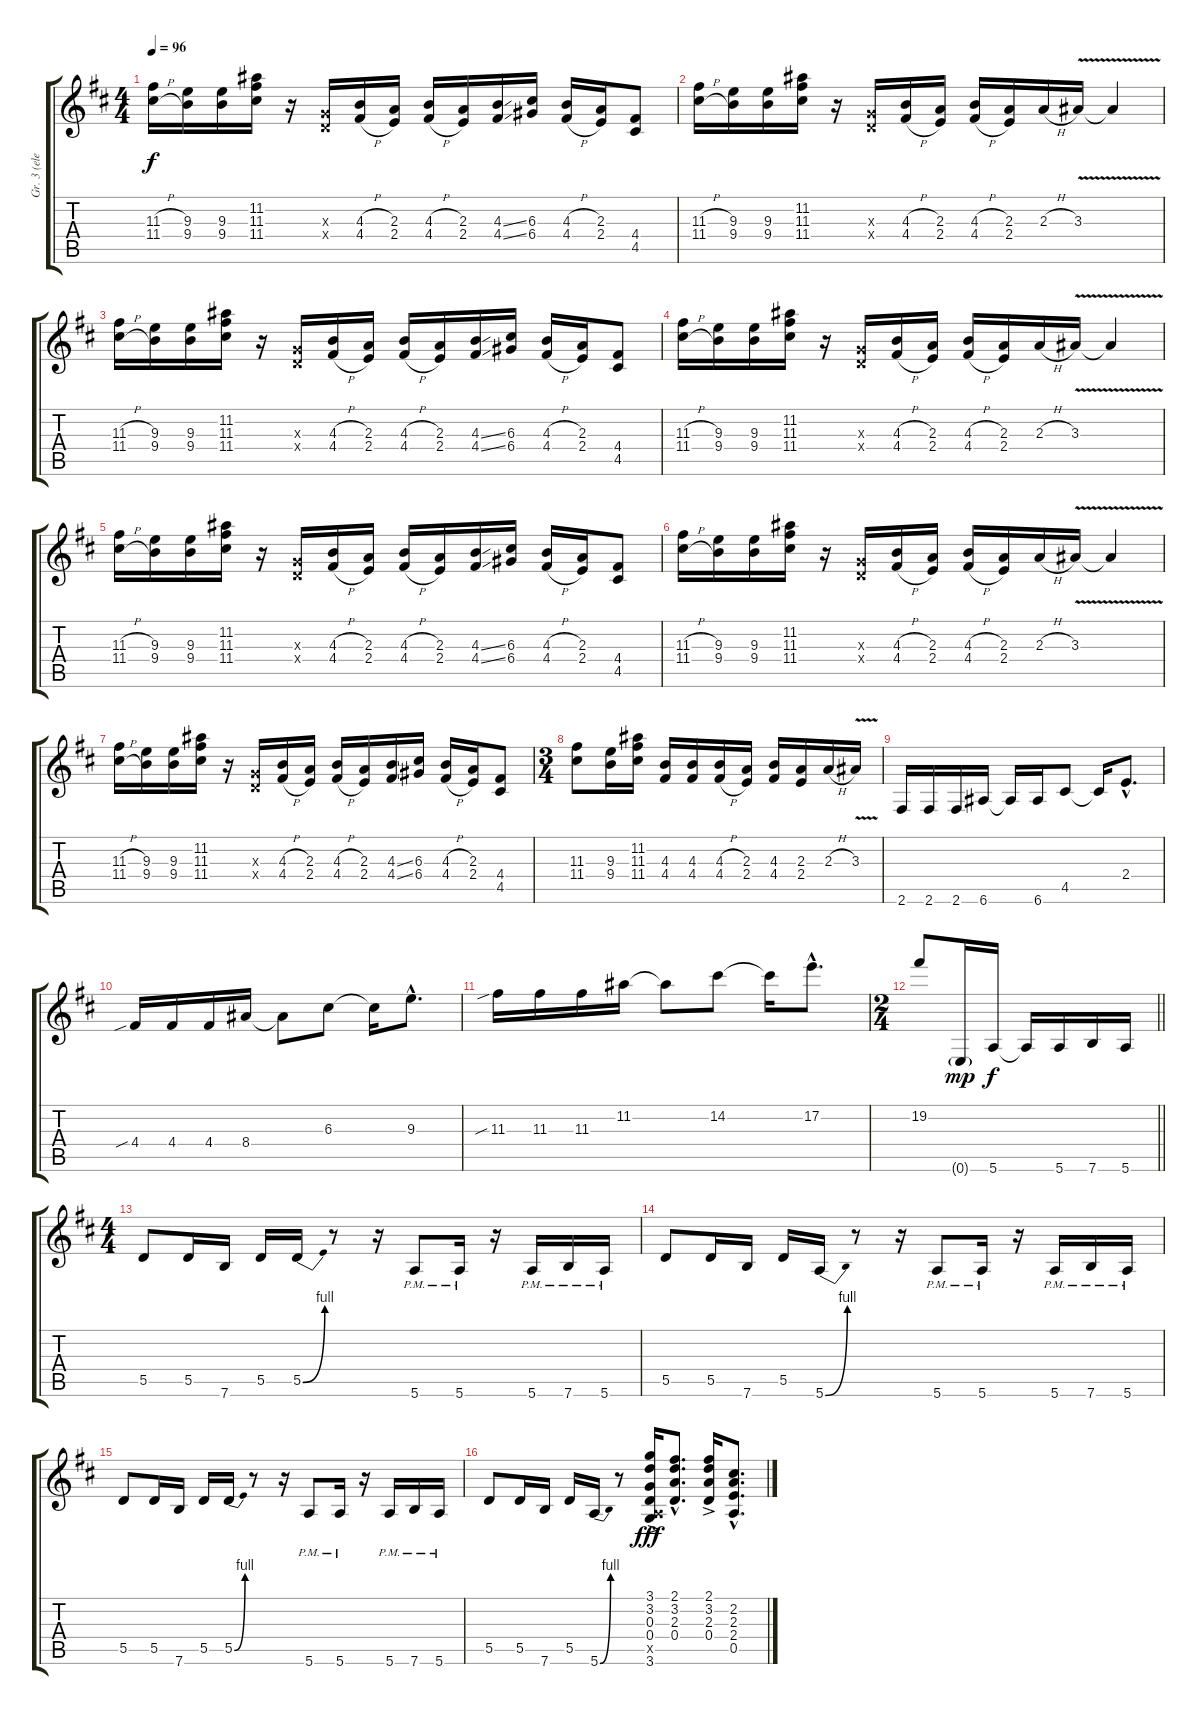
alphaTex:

\track ("Gr. 3 (elec. w/light dist)" "Gr. 3 (ele") {instrument distortionguitar}
\staff {score tabs}
\tuning (E4 B3 G3 D3 A2 E2) {hide}
\ts (4 4)
\tempo 96
\clef g2
\ks d
(11.3{h} 11.4{h}).16{dy f} (9.3 9.4).16 (9.3 9.4).16 (11.2 11.3 11.4).16 r.16 (0.3{x} 0.4{x}).16 (4.3{h} 4.4{h}).16 (2.3 2.4).16 (4.3{h} 4.4{h}).16 (2.3 2.4).16 (4.3{ss} 4.4{ss}).16 (6.3 6.4).16 (4.3{h} 4.4{h}).16 (2.3 2.4).16 (4.4 4.5).8 |
(11.3{h} 11.4{h}).16 (9.3 9.4).16 (9.3 9.4).16 (11.2 11.3 11.4).16 r.16 (0.3{x} 0.4{x}).16 (4.3{h} 4.4{h}).16 (2.3 2.4).16 (4.3{h} 4.4{h}).16 (2.3 2.4).16 2.3{h}.16 3.3{v}.16 3.3{t}.4 |
(11.3{h} 11.4{h}).16 (9.3 9.4).16 (9.3 9.4).16 (11.2 11.3 11.4).16 r.16 (0.3{x} 0.4{x}).16 (4.3{h} 4.4{h}).16 (2.3 2.4).16 (4.3{h} 4.4{h}).16 (2.3 2.4).16 (4.3{ss} 4.4{ss}).16 (6.3 6.4).16 (4.3{h} 4.4{h}).16 (2.3 2.4).16 (4.4 4.5).8 |
(11.3{h} 11.4{h}).16 (9.3 9.4).16 (9.3 9.4).16 (11.2 11.3 11.4).16 r.16 (0.3{x} 0.4{x}).16 (4.3{h} 4.4{h}).16 (2.3 2.4).16 (4.3{h} 4.4{h}).16 (2.3 2.4).16 2.3{h}.16 3.3{v}.16 3.3{t}.4 |
(11.3{h} 11.4{h}).16 (9.3 9.4).16 (9.3 9.4).16 (11.2 11.3 11.4).16 r.16 (0.3{x} 0.4{x}).16 (4.3{h} 4.4{h}).16 (2.3 2.4).16 (4.3{h} 4.4{h}).16 (2.3 2.4).16 (4.3{ss} 4.4{ss}).16 (6.3 6.4).16 (4.3{h} 4.4{h}).16 (2.3 2.4).16 (4.4 4.5).8 |
(11.3{h} 11.4{h}).16 (9.3 9.4).16 (9.3 9.4).16 (11.2 11.3 11.4).16 r.16 (0.3{x} 0.4{x}).16 (4.3{h} 4.4{h}).16 (2.3 2.4).16 (4.3{h} 4.4{h}).16 (2.3 2.4).16 2.3{h}.16 3.3{v}.16 3.3{t}.4 |
(11.3{h} 11.4{h}).16 (9.3 9.4).16 (9.3 9.4).16 (11.2 11.3 11.4).16 r.16 (0.3{x} 0.4{x}).16 (4.3{h} 4.4{h}).16 (2.3 2.4).16 (4.3{h} 4.4{h}).16 (2.3 2.4).16 (4.3{ss} 4.4{ss}).16 (6.3 6.4).16 (4.3{h} 4.4{h}).16 (2.3 2.4).16 (4.4 4.5).8 |
\ts (3 4)
(11.3 11.4).8 (9.3 9.4).16 (11.2 11.3 11.4).16 (4.3 4.4).16 (4.3 4.4).16 (4.3{h} 4.4{h}).16 (2.3 2.4).16 (4.3 4.4).16 (2.3 2.4).16 2.3{h}.16 3.3{v}.16 |
2.6.16{volume 16} 2.6.16 2.6.16 6.6.16 6.6{t}.16 6.6.16 4.5.8 4.5{t}.16 2.4{hac}.8{d} |
4.4{sib}.16 4.4.16 4.4.16 8.4.16 8.4{t}.8 6.3.8 6.3{t}.16 9.3{hac}.8{d} |
11.3{sib}.16 11.3.16 11.3.16 11.2.16 11.2{t}.8 14.2.8 14.2{t}.16 17.2{hac}.8{d} |
\ts (2 4)
\barLineRight lightlight
19.2.8 0.6{g}.16{dy mp} 5.6.16{dy f} 5.6{t}.16 5.6.16 7.6.16 5.6.16 |
\ts (4 4)
\section ("" "")
5.5.8{volume 14} 5.5.16 7.6.16 5.5.16 5.5{be (bend 0 0 60 4)}.16 r.8 r.16 5.6{pm}.8 5.6{pm}.16 r.16 5.6{pm}.16 7.6{pm}.16 5.6{pm}.16 |
5.5.8 5.5.16 7.6.16 5.5.16 5.6{be (bend 0 0 60 4)}.16 r.8 r.16 5.6{pm}.8 5.6{pm}.16 r.16 5.6{pm}.16 7.6{pm}.16 5.6{pm}.16 |
5.5.8 5.5.16 7.6.16 5.5.16 5.5{be (bend 0 0 60 4)}.16 r.8 r.16 5.6{pm}.8 5.6{pm}.16 r.16 5.6{pm}.16 7.6{pm}.16 5.6{pm}.16 |
5.5.8 5.5.16 7.6.16 5.5.16 5.6{be (bend 0 0 60 4)}.16 r.8 (3.1{ac} 3.2{ac} 0.3{ac} 0.4{ac} 0.5{ac x} 3.6{ac}).16{dy fff} (2.1{hac} 3.2{hac} 2.3{hac} 0.4{hac}).8{d} (2.1{ac} 3.2{ac} 2.3{ac} 0.4{ac}).16 (2.2{hac} 2.3{hac} 2.4{hac} 0.5{hac}).8{d}
